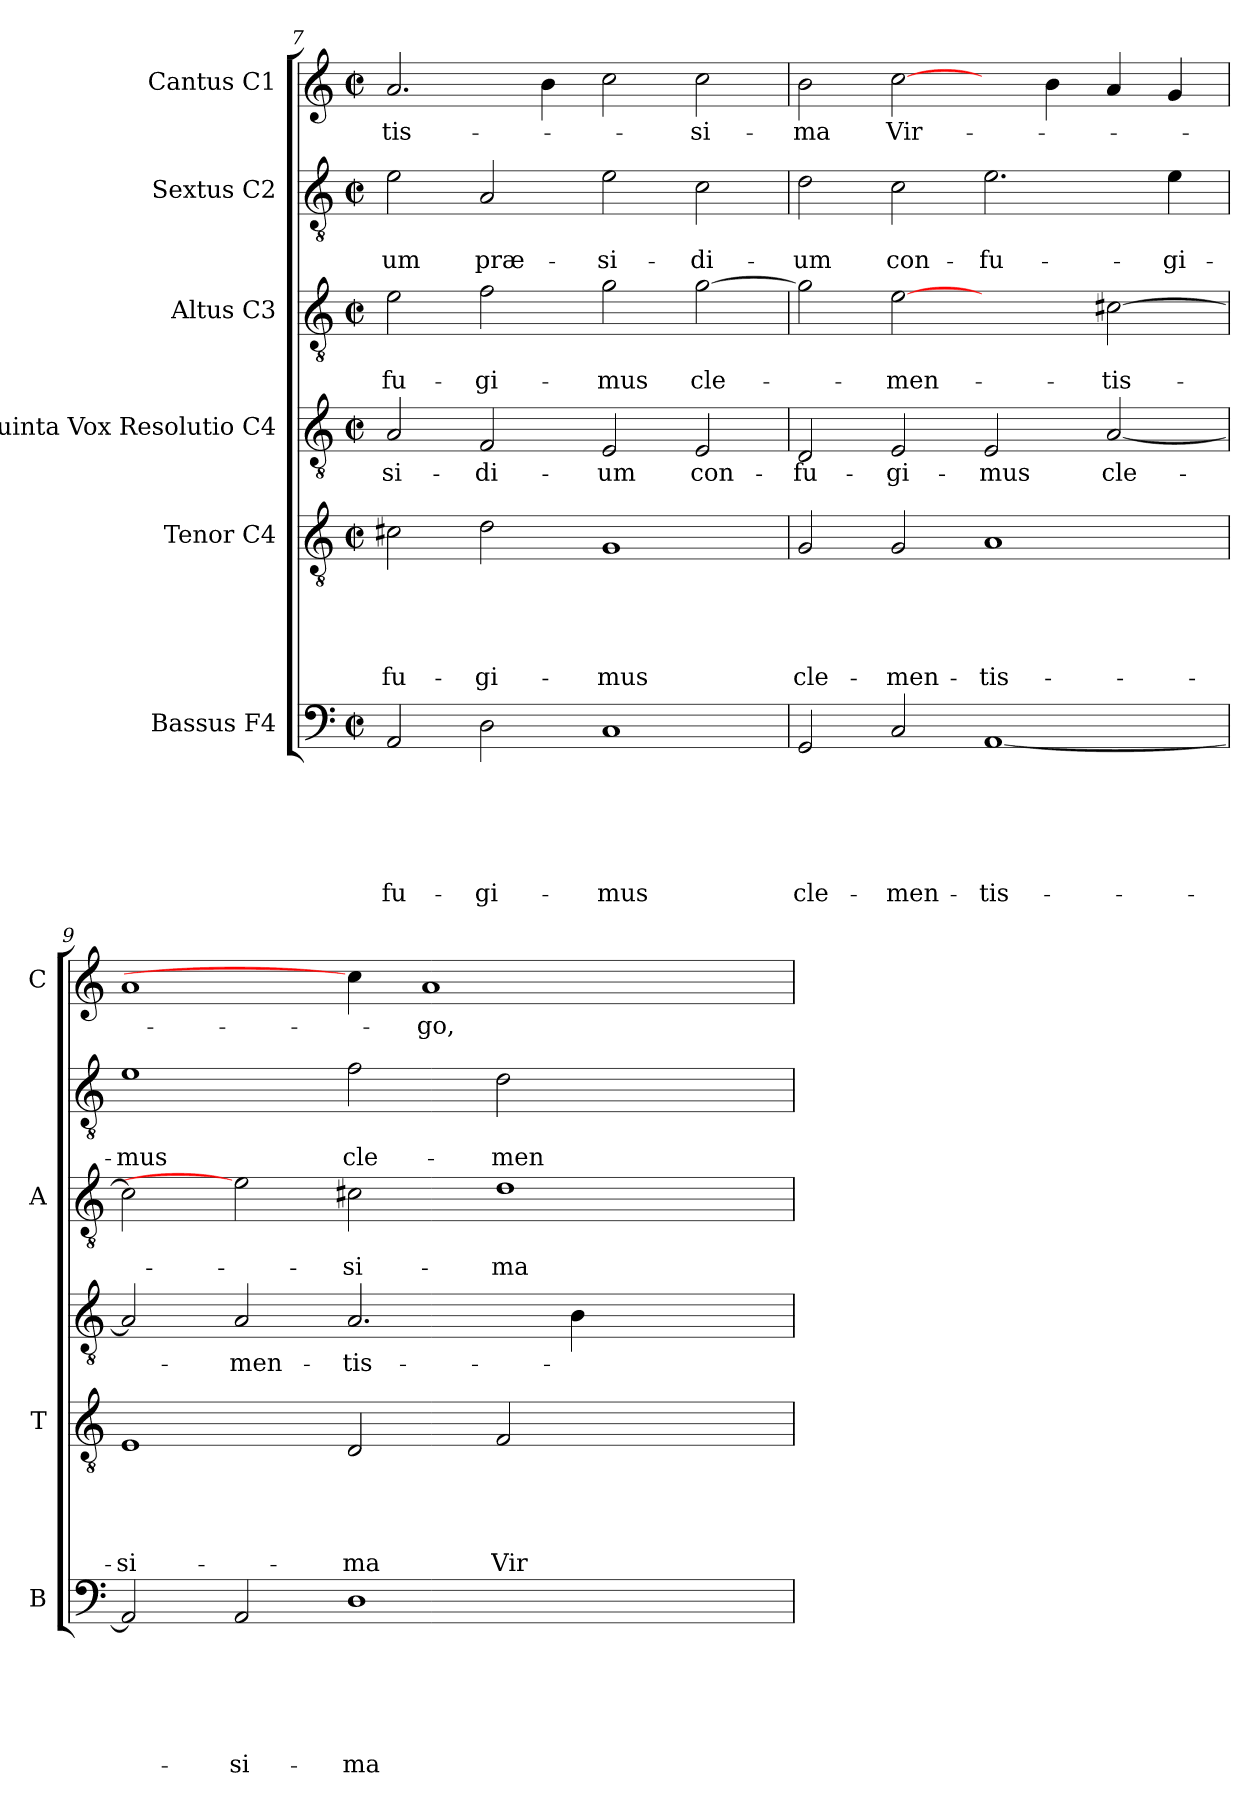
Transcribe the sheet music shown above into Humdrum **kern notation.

**kern	**text	**text	**text	**text	**text	**text	**kern	**text	**text	**text	**text	**text	**kern	**text	**kern	**text	**text	**kern	**text	**text	**kern	**text
*part6	*part6	*part6	*part6	*part6	*part6	*part6	*part5	*part5	*part5	*part5	*part5	*part5	*part4	*part4	*part3	*part3	*part3	*part2	*part2	*part2	*part1	*part1
*staff6	*staff6	*staff6	*staff6	*staff6	*staff6	*staff6	*staff5	*staff5	*staff5	*staff5	*staff5	*staff5	*staff4	*staff4	*staff3	*staff3	*staff3	*staff2	*staff2	*staff2	*staff1	*staff1
*I"Bassus F4	*	*	*	*	*	*	*I"Tenor C4	*	*	*	*	*	*I"Quinta Vox Resolutio C4	*	*I"Altus C3	*	*	*I"Sextus C2	*	*	*I"Cantus C1	*
*I'B	*	*	*	*	*	*	*I'T	*	*	*	*	*	*	*	*I'A	*	*	*	*	*	*I'C	*
*clefF4	*	*	*	*	*	*	*clefGv2	*	*	*	*	*	*clefGv2	*	*clefGv2	*	*	*clefGv2	*	*	*clefG2	*
*k[]	*	*	*	*	*	*	*k[]	*	*	*	*	*	*k[]	*	*k[]	*	*	*k[]	*	*	*k[]	*
*C:	*	*	*	*	*	*	*C:	*	*	*	*	*	*C:	*	*C:	*	*	*C:	*	*	*C:	*
*M2/2	*	*	*	*	*	*	*M2/2	*	*	*	*	*	*M2/2	*	*M2/2	*	*	*M2/2	*	*	*M2/2	*
*met(c|)	*	*	*	*	*	*	*met(c|)	*	*	*	*	*	*met(c|)	*	*met(c|)	*	*	*met(c|)	*	*	*met(c|)	*
=7	=7	=7	=7	=7	=7	=7	=7	=7	=7	=7	=7	=7	=7	=7	=7	=7	=7	=7	=7	=7	=7	=7
!	!	!	!	!	!	!LO:LY:b	!	!	!	!	!	!LO:LY:b	!	!LO:LY:b	!	!	!LO:LY:b	!	!	!LO:LY:b	!	!LO:LY:b
2AA/	.	.	.	.	.	-fu-	2c#X\	.	.	.	.	-fu-	2A/	-si-	2e\	.	-fu-	2e\	.	-um	2.a/	-tis-
!	!	!	!	!	!	!LO:LY:b	!	!	!	!	!	!LO:LY:b	!	!LO:LY:b	!	!	!LO:LY:b	!	!	!LO:LY:b	!	!
2D\	.	.	.	.	.	-gi-	2d\	.	.	.	.	-gi-	2F/	-di-	2f\	.	-gi-	2A/	.	præ-	.	.
.	.	.	.	.	.	.	.	.	.	.	.	.	.	.	.	.	.	.	.	.	4b\	.
!	!	!	!	!	!	!LO:LY:b	!	!	!	!	!	!LO:LY:b	!	!LO:LY:b	!	!	!LO:LY:b	!	!	!LO:LY:b	!	!
1C	.	.	.	.	.	-mus	1G	.	.	.	.	-mus	2E/	-um	2g\	.	-mus	2e\	.	-si-	2cc\	.
!	!	!	!	!	!	!	!	!	!	!	!	!	!	!LO:LY:b	!	!	!LO:LY:b	!	!	!LO:LY:b	!	!LO:LY:b
.	.	.	.	.	.	.	.	.	.	.	.	.	2E/	con-	[2g\	.	cle-	2c\	.	-di-	2cc\	-si-
=8	=8	=8	=8	=8	=8	=8	=8	=8	=8	=8	=8	=8	=8	=8	=8	=8	=8	=8	=8	=8	=8	=8
!	!	!	!	!	!	!LO:LY:b	!	!	!	!	!	!LO:LY:b	!	!LO:LY:b	!	!	!	!	!	!LO:LY:b	!	!LO:LY:b
2GG/	.	.	.	.	.	cle-	2G/	.	.	.	.	cle-	2D/	-fu-	2g\]	.	.	2d\	.	-um	2b\	-ma
!	!	!	!	!	!	!LO:LY:b	!	!	!	!	!	!LO:LY:b	!	!LO:LY:b	!	!	!LO:LY:b	!	!	!LO:LY:b	!	!LO:LY:b
2C/	.	.	.	.	.	-men-	2G/	.	.	.	.	-men-	2E/	-gi-	[2e	.	-men-	2c\	.	con-	[2cc\	Vir-
!	!	!	!	!	!	!LO:LY:b	!	!	!	!	!	!LO:LY:b	!	!LO:LY:b	!	!	!	!	!	!LO:LY:b	!	!
[1AA	.	.	.	.	.	-tis-	1A	.	.	.	.	-tis-	2E/	-mus	2ryy	.	.	2.e\	.	-fu-	4ryy	.
.	.	.	.	.	.	.	.	.	.	.	.	.	.	.	.	.	.	.	.	.	4b\	.
!	!	!	!	!	!	!	!	!	!	!	!	!	!	!LO:LY:b	!	!	!LO:LY:b	!	!	!	!	!
.	.	.	.	.	.	.	.	.	.	.	.	.	[2A/	cle-	[2c#X\	.	-tis-	.	.	.	4a/	.
!	!	!	!	!	!	!	!	!	!	!	!	!	!	!	!	!	!	!	!	!LO:LY:b	!	!
.	.	.	.	.	.	.	.	.	.	.	.	.	.	.	.	.	.	4e\	.	-gi-	4g/	.
=9	=9	=9	=9	=9	=9	=9	=9	=9	=9	=9	=9	=9	=9	=9	=9	=9	=9	=9	=9	=9	=9	=9
!	!	!	!	!	!	!	!	!	!	!	!	!LO:LY:b	!	!	!	!	!	!	!	!LO:LY:b	!	!
2AA/]	.	.	.	.	.	.	1E	.	.	.	.	-si-	2A/]	.	2c#\]	.	.	1e	.	-mus	1a	.
!	!	!	!	!	!	!LO:LY:b	!	!	!	!	!	!	!	!LO:LY:b	!	!	!	!	!	!	!	!
2AA/	.	.	.	.	.	-si-	.	.	.	.	.	.	2A/	-men-	2e]	.	.	.	.	.	.	.
!	!	!	!	!	!	!LO:LY:b	!	!	!	!	!	!LO:LY:b	!	!LO:LY:b	!	!	!LO:LY:b	!	!	!LO:LY:b	!	!
1D	.	.	.	.	.	-ma	2D/	.	.	.	.	-ma	2.A/	-tis-	2c#X\	.	-si-	2f\	.	cle-	4cc\]	.
!	!	!	!	!	!	!	!	!	!	!	!	!	!	!	!	!	!	!	!	!	!	!LO:LY:b
.	.	.	.	.	.	.	.	.	.	.	.	.	.	.	.	.	.	.	.	.	1a	-go,
!	!	!	!	!	!	!	!	!	!	!	!	!LO:LY:b	!	!	!	!	!LO:LY:b	!	!	!LO:LY:b	!	!
.	.	.	.	.	.	.	2F/	.	.	.	.	Vir-	.	.	1d	.	-ma	2d\	.	-men-	.	.
.	.	.	.	.	.	.	.	.	.	.	.	.	4B\	.	.	.	.	.	.	.	.	.
2ryy	.	.	.	.	.	.	2ryy	.	.	.	.	.	2ryy	.	.	.	.	2ryy	.	.	.	.
.	.	.	.	.	.	.	.	.	.	.	.	.	.	.	.	.	.	.	.	.	4ryy	.
=	=	=	=	=	=	=	=	=	=	=	=	=	=	=	=	=	=	=	=	=	=	=
*-	*-	*-	*-	*-	*-	*-	*-	*-	*-	*-	*-	*-	*-	*-	*-	*-	*-	*-	*-	*-	*-	*-
